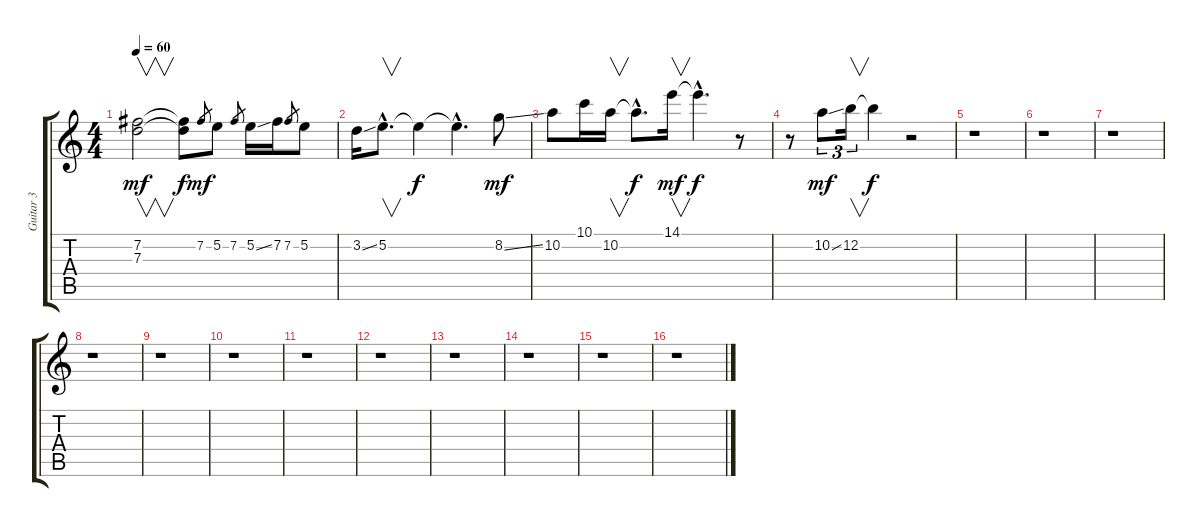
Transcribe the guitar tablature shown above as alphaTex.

\track ("Guitar 3" "Guitar 3") {instrument electricguitarclean}
\staff {score tabs}
\tuning (D4 B3 G3 D3 G2 D2) {hide}
\ts (4 4)
\tempo 60
\clef g2
\ks c
(7.2 7.3).2{v dy mf} (7.2{t} 7.3{t}).8{dy f} 7.2.8{gr dy mf} 5.2.8 7.2.8{gr} 5.2{ss}.16 7.2.16 7.2.8{gr} 5.2.8 |
3.2{ss}.16 5.2{hac}.8{v d} 5.2{t}.4{dy f} 5.2{hac t}.4{d} 8.2{ss}.8{dy mf} |
10.2.8 10.1.16 10.2.16{v} 10.2{hac t}.8{d dy f} 14.1.16{v dy mf} 14.1{hac t}.4{d dy f} r.8 |
r.8 10.2{ss}.8{tu (3 2) dy mf} 12.2.16{v tu (3 2)} 12.2{t}.4{dy f} r.2 |
r.1 |
r.1 |
r.1 |
r.1 |
r.1 |
r.1 |
r.1 |
r.1 |
r.1 |
r.1 |
r.1 |
r.1
